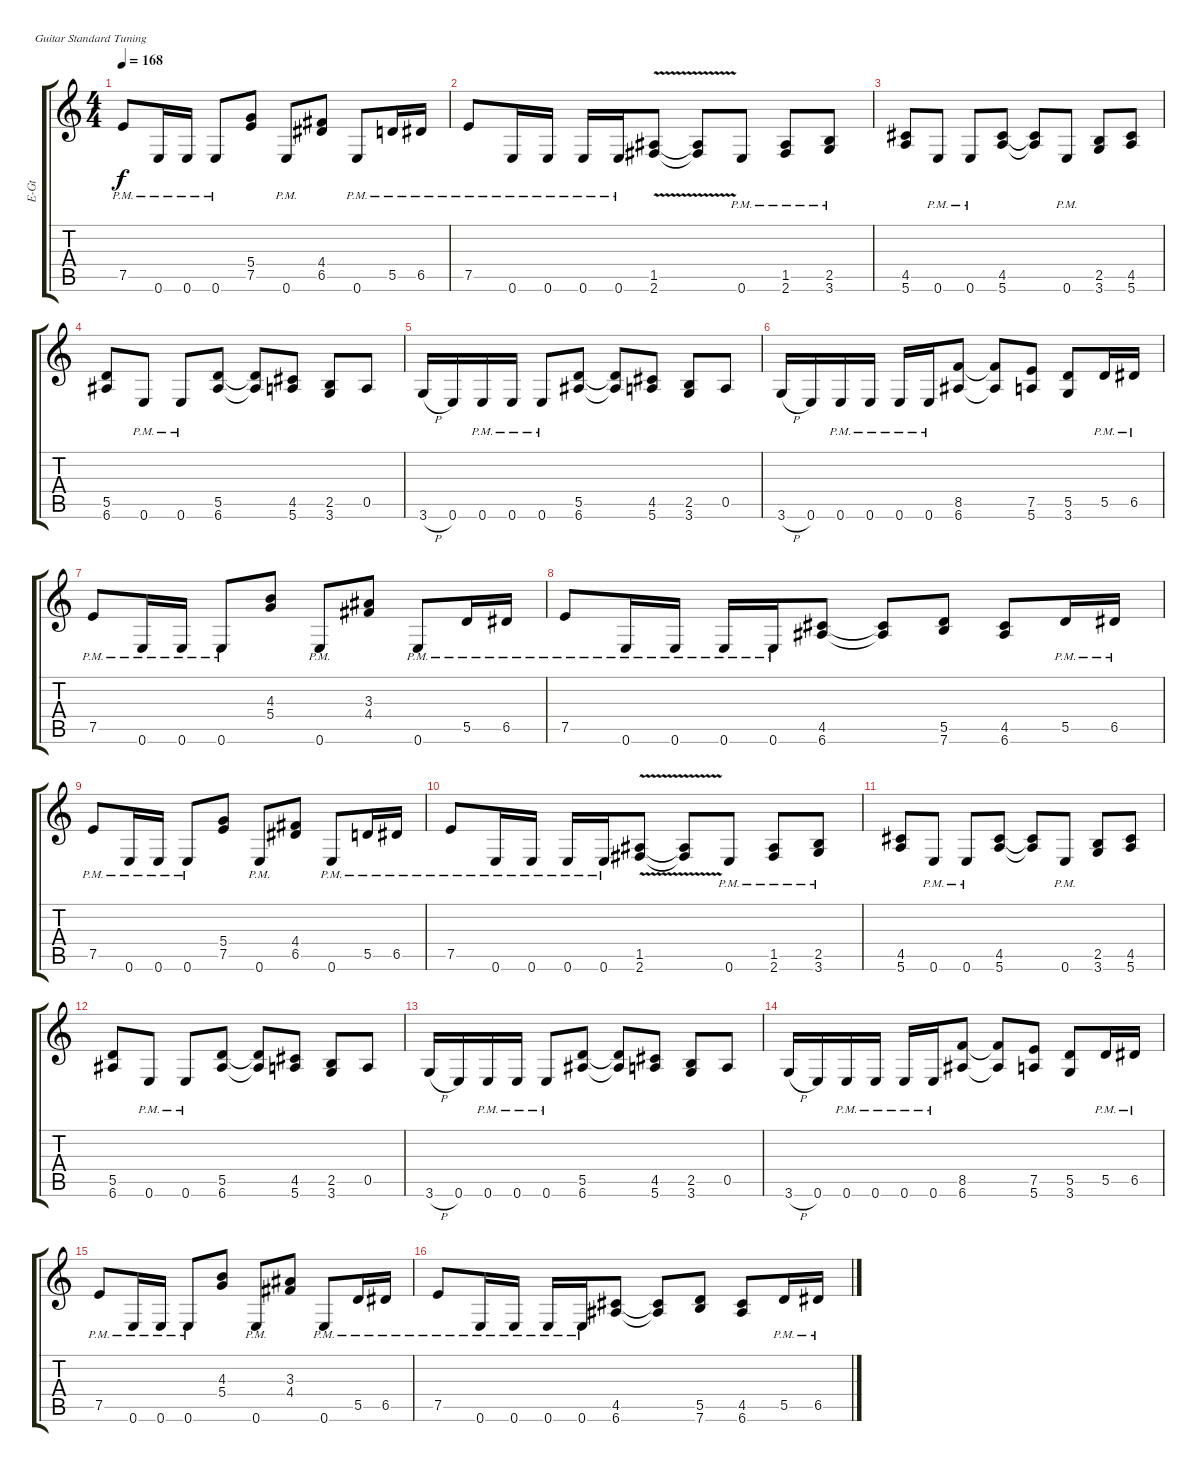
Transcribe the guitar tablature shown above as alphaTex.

\bracketExtendMode groupsimilarinstruments
\track ("D. Mustaine" "E-Gt") {instrument distortionguitar}
\staff {score tabs}
\tuning (E4 B3 G3 D3 A2 E2)
\ts (4 4)
\tempo 168
\clef g2
\ks c
7.5{pm}.8{dy f} 0.6{pm}.16 0.6{pm}.16 0.6{pm}.8 (5.4 7.5).8 0.6{pm}.8 (4.4{acc #} 6.5{acc #}).8 0.6{pm}.8 5.5{pm}.16 6.5{pm acc #}.16 |
7.5{pm}.8 0.6{pm}.16 0.6{pm}.16 0.6{pm}.16 0.6{pm}.16 (1.5{v acc #} 2.6{v acc #}).8 (1.5{v t acc #} 2.6{v t acc #}).8 0.6{pm}.8 (1.5{pm acc #} 2.6{pm acc #}).8 (2.5{pm} 3.6{pm}).8 |
(4.5{acc #} 5.6).8 0.6{pm}.8 0.6{pm}.8 (4.5{acc #} 5.6).8 (4.5{t acc #} 5.6{t}).8 0.6{pm}.8 (2.5 3.6).8 (4.5{acc #} 5.6).8 |
(5.5 6.6{acc #}).8 0.6{pm}.8 0.6{pm}.8 (5.5 6.6{acc #}).8 (5.5{t} 6.6{t acc #}).8 (4.5{acc #} 5.6).8 (2.5 3.6).8 0.5.8 |
3.6{h}.16 0.6.16 0.6{pm}.16 0.6{pm}.16 0.6{pm}.8 (5.5 6.6{acc #}).8 (5.5{t} 6.6{t acc #}).8 (4.5{acc #} 5.6).8 (2.5 3.6).8 0.5.8 |
3.6{h}.16 0.6.16 0.6{pm}.16 0.6{pm}.16 0.6{pm}.16 0.6{pm}.16 (8.5 6.6{acc #}).8 (8.5{t} 6.6{t acc #}).8 (7.5 5.6).8 (5.5 3.6).8 5.5{pm}.16 6.5{pm acc #}.16 |
7.5{pm}.8 0.6{pm}.16 0.6{pm}.16 0.6{pm}.8 (4.3 5.4).8 0.6{pm}.8 (3.3{acc #} 4.4{acc #}).8 0.6{pm}.8 5.5{pm}.16 6.5{pm acc #}.16 |
7.5{pm}.8 0.6{pm}.16 0.6{pm}.16 0.6{pm}.16 0.6{pm}.16 (4.5{acc #} 6.6{acc #}).8 (4.5{t acc #} 6.6{t acc #}).8 (5.5 7.6).8 (4.5{acc #} 6.6{acc #}).8 5.5{pm}.16 6.5{pm acc #}.16 |
7.5{pm}.8 0.6{pm}.16 0.6{pm}.16 0.6{pm}.8 (5.4 7.5).8 0.6{pm}.8 (4.4{acc #} 6.5{acc #}).8 0.6{pm}.8 5.5{pm}.16 6.5{pm acc #}.16 |
7.5{pm}.8 0.6{pm}.16 0.6{pm}.16 0.6{pm}.16 0.6{pm}.16 (1.5{v acc #} 2.6{v acc #}).8 (1.5{v t acc #} 2.6{v t acc #}).8 0.6{pm}.8 (1.5{pm acc #} 2.6{pm acc #}).8 (2.5{pm} 3.6{pm}).8 |
(4.5{acc #} 5.6).8 0.6{pm}.8 0.6{pm}.8 (4.5{acc #} 5.6).8 (4.5{t acc #} 5.6{t}).8 0.6{pm}.8 (2.5 3.6).8 (4.5{acc #} 5.6).8 |
(5.5 6.6{acc #}).8 0.6{pm}.8 0.6{pm}.8 (5.5 6.6{acc #}).8 (5.5{t} 6.6{t acc #}).8 (4.5{acc #} 5.6).8 (2.5 3.6).8 0.5.8 |
3.6{h}.16 0.6.16 0.6{pm}.16 0.6{pm}.16 0.6{pm}.8 (5.5 6.6{acc #}).8 (5.5{t} 6.6{t acc #}).8 (4.5{acc #} 5.6).8 (2.5 3.6).8 0.5.8 |
3.6{h}.16 0.6.16 0.6{pm}.16 0.6{pm}.16 0.6{pm}.16 0.6{pm}.16 (8.5 6.6{acc #}).8 (8.5{t} 6.6{t acc #}).8 (7.5 5.6).8 (5.5 3.6).8 5.5{pm}.16 6.5{pm acc #}.16 |
7.5{pm}.8 0.6{pm}.16 0.6{pm}.16 0.6{pm}.8 (4.3 5.4).8 0.6{pm}.8 (3.3{acc #} 4.4{acc #}).8 0.6{pm}.8 5.5{pm}.16 6.5{pm acc #}.16 |
7.5{pm}.8 0.6{pm}.16 0.6{pm}.16 0.6{pm}.16 0.6{pm}.16 (4.5{acc #} 6.6{acc #}).8 (4.5{t acc #} 6.6{t acc #}).8 (5.5 7.6).8 (4.5{acc #} 6.6{acc #}).8 5.5{pm}.16 6.5{pm acc #}.16
